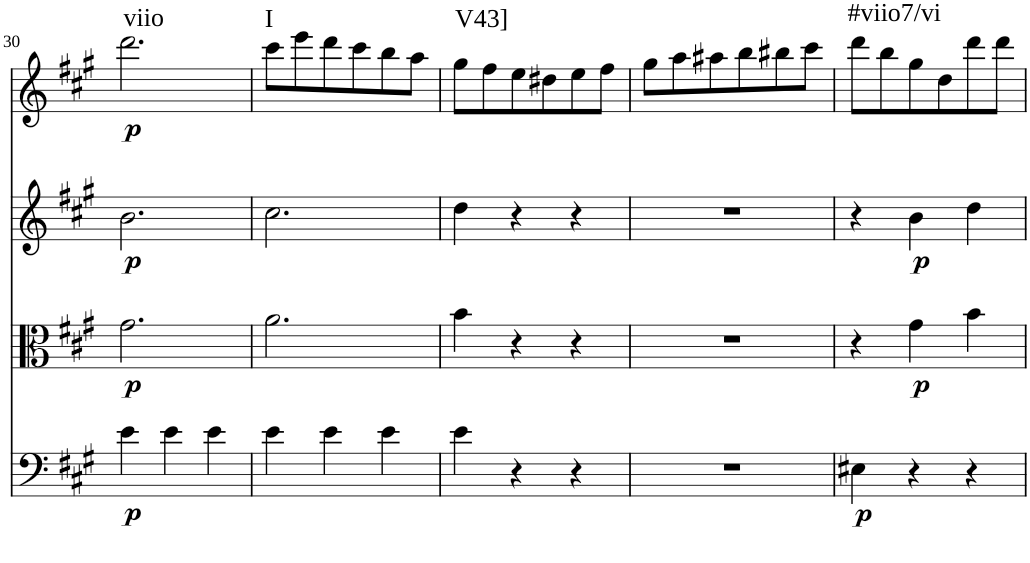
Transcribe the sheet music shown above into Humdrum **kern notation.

**kern	**dynam	**kern	**dynam	**kern	**dynam	**kern	**dynam	**harte
*part4	*part4	*part3	*part3	*part2	*part2	*part1	*part1	*part1
*staff4	*staff4	*staff3	*staff3	*staff2	*staff2	*staff1	*staff1	*
*I"Violoncello	*	*I"Viola	*	*I"Violin 2	*	*I"Violin 1	*	*
*I'Vc	*	*I'Vla	*	*I'Vln	*	*I'Vln	*	*
!!LO:PB:g=z
*clefF4	*	*clefC3	*	*clefG2	*	*clefG2	*	*
*k[f#c#g#]	*	*k[f#c#g#]	*	*k[f#c#g#]	*	*k[f#c#g#]	*	*
*M3/4	*	*M3/4	*	*M3/4	*	*M3/4	*	*
=30	=30	=30	=30	=30	=30	=30	=30	=30
!	!LO:DY:b	!	!LO:DY:b	!	!LO:DY:b	!	!LO:DY:b	!LO:H:kt=viio
4e\	p	2.g#\	p	2.b\	p	2.ddd\	p	N
4e\	.	.	.	.	.	.	.	.
4e\	.	.	.	.	.	.	.	.
=31	=31	=31	=31	=31	=31	=31	=31	=31
!	!	!	!	!	!	!	!	!LO:H:kt=I
4e\	.	2.a\	.	2.cc#\	.	8ccc#\L	.	N
.	.	.	.	.	.	8eee\	.	.
4e\	.	.	.	.	.	8ddd\	.	.
.	.	.	.	.	.	8ccc#\	.	.
4e\	.	.	.	.	.	8bb\	.	.
.	.	.	.	.	.	8aa\J	.	.
=32	=32	=32	=32	=32	=32	=32	=32	=32
!	!	!	!	!	!	!	!	!LO:H:kt=V43]
4e\	.	4b\	.	4dd\	.	8gg#\L	.	N
.	.	.	.	.	.	8ff#\	.	.
4r	.	4r	.	4r	.	8ee\	.	.
.	.	.	.	.	.	8dd#X\	.	.
4r	.	4r	.	4r	.	8ee\	.	.
.	.	.	.	.	.	8ff#\J	.	.
=33	=33	=33	=33	=33	=33	=33	=33	=33
2.r	.	2.r	.	2.r	.	8gg#\L	.	.
.	.	.	.	.	.	8aa\	.	.
.	.	.	.	.	.	8aa#X\	.	.
.	.	.	.	.	.	8bb\	.	.
.	.	.	.	.	.	8bb#X\	.	.
.	.	.	.	.	.	8ccc#\J	.	.
=34	=34	=34	=34	=34	=34	=34	=34	=34
!	!LO:DY:b	!	!	!	!	!	!	!LO:H:kt=#viio7/vi
4E#X\	p	4r	.	4r	.	8ddd\L	.	N
.	.	.	.	.	.	8bb\	.	.
!	!	!	!LO:DY:b	!	!LO:DY:b	!	!	!
4r	.	4g#\	p	4b\	p	8gg#\	.	.
.	.	.	.	.	.	8dd\	.	.
4r	.	4b\	.	4dd\	.	8ddd\	.	.
.	.	.	.	.	.	8ddd\J	.	.
=	=	=	=	=	=	=	=	=
*-	*-	*-	*-	*-	*-	*-	*-	*-
